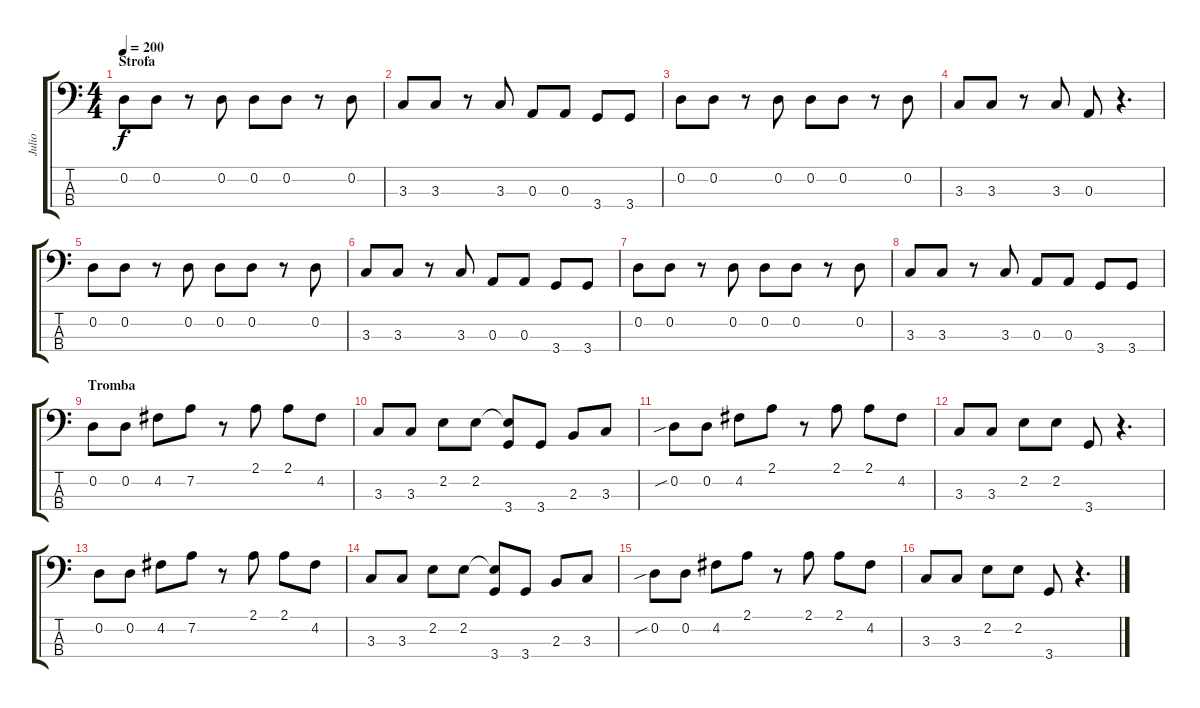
\track ("Julio" "Julio") {instrument electricbassfinger}
\staff {score tabs}
\tuning (G2 D2 A1 E1) {hide}
\ts (4 4)
\section ("" "Strofa")
\tempo 200
\clef f4
\ks c
0.2.8{dy f} 0.2.8 r.8 0.2.8 0.2.8 0.2.8 r.8 0.2.8 |
3.3.8 3.3.8 r.8 3.3.8 0.3.8 0.3.8 3.4.8 3.4.8 |
0.2.8 0.2.8 r.8 0.2.8 0.2.8 0.2.8 r.8 0.2.8 |
3.3.8 3.3.8 r.8 3.3.8 0.3.8 r.4{d} |
0.2.8 0.2.8 r.8 0.2.8 0.2.8 0.2.8 r.8 0.2.8 |
3.3.8 3.3.8 r.8 3.3.8 0.3.8 0.3.8 3.4.8 3.4.8 |
0.2.8 0.2.8 r.8 0.2.8 0.2.8 0.2.8 r.8 0.2.8 |
3.3.8 3.3.8 r.8 3.3.8 0.3.8 0.3.8 3.4.8 3.4.8 |
\section ("" "Tromba")
0.2.8 0.2.8 4.2.8 7.2.8 r.8 2.1.8 2.1.8 4.2.8 |
3.3.8 3.3.8 2.2.8 2.2.8 (2.2{t} 3.4).8 3.4.8 2.3.8 3.3.8 |
0.2{sib}.8 0.2.8 4.2.8 2.1.8 r.8 2.1.8 2.1.8 4.2.8 |
3.3.8 3.3.8 2.2.8 2.2.8 3.4.8 r.4{d} |
0.2.8 0.2.8 4.2.8 7.2.8 r.8 2.1.8 2.1.8 4.2.8 |
3.3.8 3.3.8 2.2.8 2.2.8 (2.2{t} 3.4).8 3.4.8 2.3.8 3.3.8 |
0.2{sib}.8 0.2.8 4.2.8 2.1.8 r.8 2.1.8 2.1.8 4.2.8 |
3.3.8 3.3.8 2.2.8 2.2.8 3.4.8 r.4{d}
